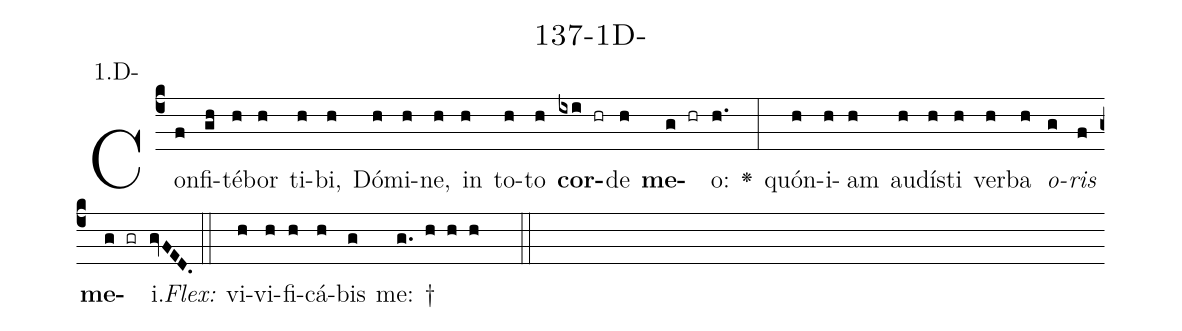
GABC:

name: 137-1D-;
annotation: 1.D-;
%%
(c4)Con(f)fi(gh)té(h)bor(h) ti(h)bi,(h) Dó(h)mi(h)ne,(h) in(h) to(h)to(h) <b>cor</b>(ixi hr)de(h) <b>me</b>(g hr)o:(h.) <v>\greheightstar</v>(:) quón(h)i(h)am(h) au(h)dís(h)ti(h) ver(h)ba(h) <i>o</i>(g)<i>ris</i>(f) <b>me</b>(g gr)i.(gvFED.) (::)
<i>Flex:</i>()  vi(h)vi(h)fi(h)cá(h)bis(g) me: †(g. h h h  ::)

%E(h) u(h) o(g) u(f) a(g) e.(gvFED.) (::)
